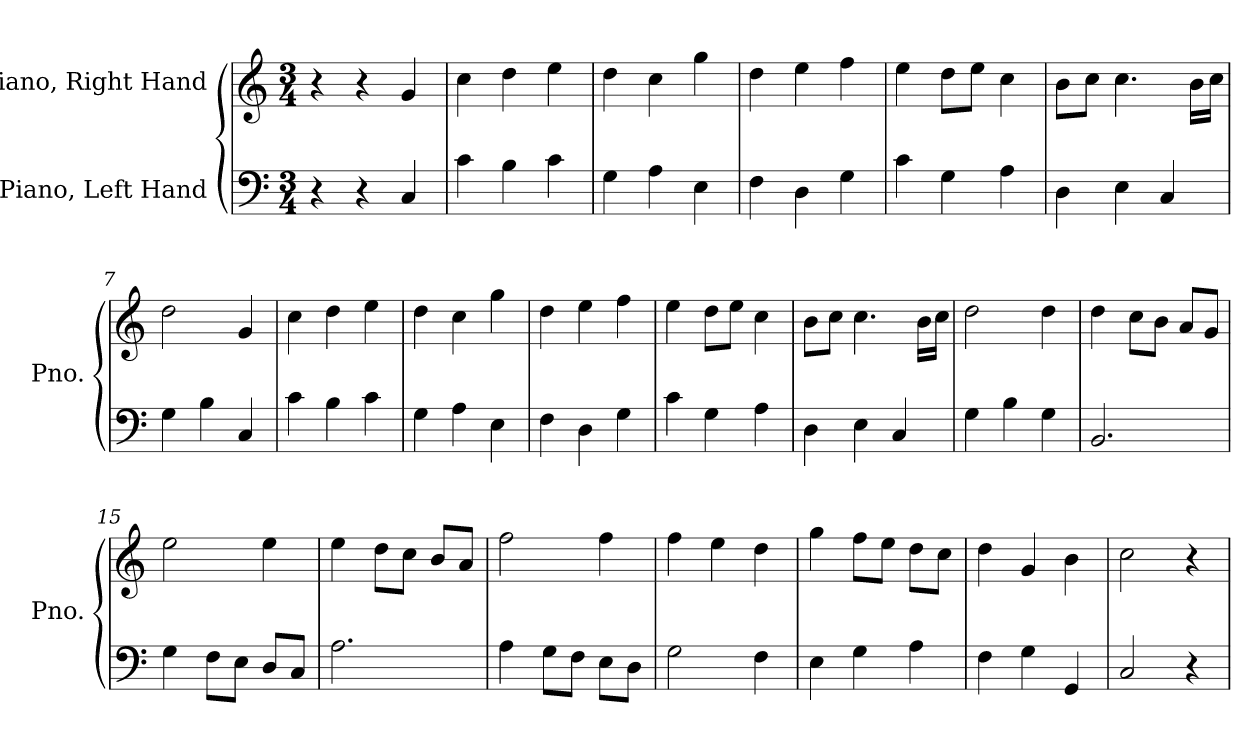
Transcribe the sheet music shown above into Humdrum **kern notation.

**kern	**kern
*part2	*part1
*staff2	*staff1
*I"Piano, Left Hand	*I"Piano, Right Hand
*I'Pno.	*I'Pno.
*clefF4	*clefG2
*k[]	*k[]
*M3/4	*M3/4
*MM100	*MM100
=1	=1
4r	4r
4r	4r
4C/	4g/
=2	=2
4c\	4cc\
4B\	4dd\
4c\	4ee\
=3	=3
4G\	4dd\
4A\	4cc\
4E\	4gg\
=4	=4
4F\	4dd\
4D\	4ee\
4G\	4ff\
=5	=5
4c\	4ee\
4G\	8dd\L
.	8ee\J
4A\	4cc\
=6	=6
4D\	8b\L
.	8cc\J
4E\	4.cc\
4C/	.
.	16b\LL
.	16cc\JJ
=7	=7
4G\	2dd\
4B\	.
4C/	4g/
=8	=8
4c\	4cc\
4B\	4dd\
4c\	4ee\
!!LO:LB:g=z
=9	=9
4G\	4dd\
4A\	4cc\
4E\	4gg\
=10	=10
4F\	4dd\
4D\	4ee\
4G\	4ff\
=11	=11
4c\	4ee\
4G\	8dd\L
.	8ee\J
4A\	4cc\
=12	=12
4D\	8b\L
.	8cc\J
4E\	4.cc\
4C/	.
.	16b\LL
.	16cc\JJ
=13	=13
4G\	2dd\
4B\	.
4G\	4dd\
=14	=14
2.BB/	4dd\
.	8cc\L
.	8b\J
.	8a/L
.	8g/J
=15	=15
4G\	2ee\
8F\L	.
8E\J	.
8D/L	4ee\
8C/J	.
=16	=16
2.A\	4ee\
.	8dd\L
.	8cc\J
.	8b/L
.	8a/J
!!LO:LB:g=z
=17	=17
4A\	2ff\
8G\L	.
8F\J	.
8E\L	4ff\
8D\J	.
=18	=18
2G\	4ff\
.	4ee\
4F\	4dd\
=19	=19
4E\	4gg\
4G\	8ff\L
.	8ee\J
4A\	8dd\L
.	8cc\J
=20	=20
4F\	4dd\
4G\	4g/
4GG/	4b\
=21	=21
2C/	2cc\
4r	4r
=	=
*-	*-
